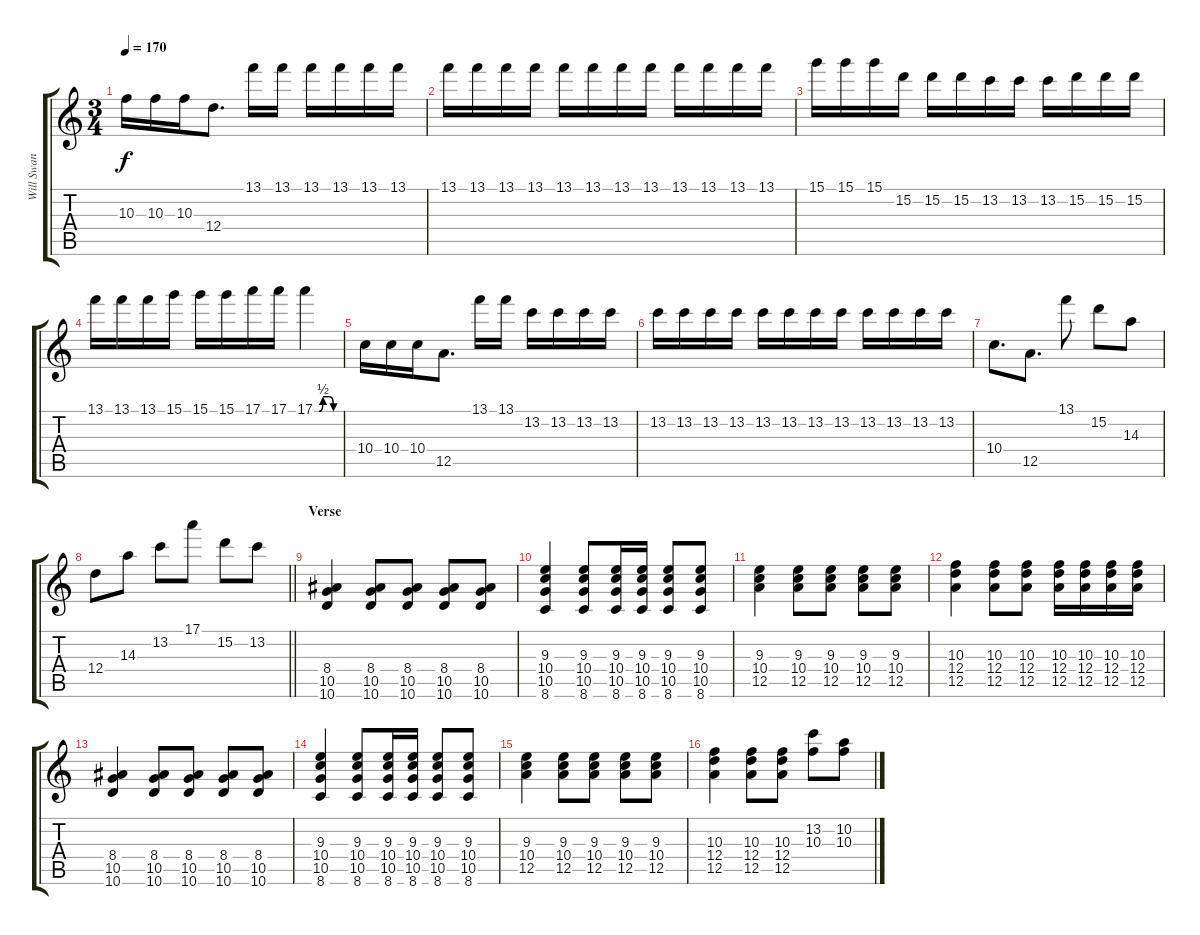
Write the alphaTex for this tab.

\track ("Will Swan (Guitar R)" "Will Swan ") {instrument distortionguitar}
\staff {score tabs}
\tuning (E4 B3 G3 D3 A2 E2) {hide}
\ts (3 4)
\tempo 170
\clef g2
\ks c
10.3.16{dy f} 10.3.16 10.3.16 12.4.8{d} 13.1.16 13.1.16 13.1.16 13.1.16 13.1.16 13.1.16 |
13.1.16 13.1.16 13.1.16 13.1.16 13.1.16 13.1.16 13.1.16 13.1.16 13.1.16 13.1.16 13.1.16 13.1.16 |
15.1.16 15.1.16 15.1.16 15.2.16 15.2.16 15.2.16 13.2.16 13.2.16 13.2.16 15.2.16 15.2.16 15.2.16 |
13.1.16 13.1.16 13.1.16 15.1.16 15.1.16 15.1.16 17.1.16 17.1.16 17.1{be (custom 0 0 10 0 20 2 35 2 45 0 60 0)}.4 |
10.4.16 10.4.16 10.4.16 12.5.8{d} 13.1.16 13.1.16 13.2.16 13.2.16 13.2.16 13.2.16 |
13.2.16 13.2.16 13.2.16 13.2.16 13.2.16 13.2.16 13.2.16 13.2.16 13.2.16 13.2.16 13.2.16 13.2.16 |
10.4.8{d} 12.5.8{d} 13.1.8 15.2.8 14.3.8 |
\barLineRight lightlight
12.4.8 14.3.8 13.2.8 17.1.8 15.2.8 13.2.8 |
\section ("" "Verse")
(8.4 10.5 10.6).4{instrument electricguitarjazz} (8.4 10.5 10.6).8 (8.4 10.5 10.6).8 (8.4 10.5 10.6).8 (8.4 10.5 10.6).8 |
(9.3 10.4 10.5 8.6).4 (9.3 10.4 10.5 8.6).8 (9.3 10.4 10.5 8.6).16 (9.3 10.4 10.5 8.6).16 (9.3 10.4 10.5 8.6).8 (9.3 10.4 10.5 8.6).8 |
(9.3 10.4 12.5).4 (9.3 10.4 12.5).8 (9.3 10.4 12.5).8 (9.3 10.4 12.5).8 (9.3 10.4 12.5).8 |
(10.3 12.4 12.5).4 (10.3 12.4 12.5).8 (10.3 12.4 12.5).8 (10.3 12.4 12.5).16 (10.3 12.4 12.5).16 (10.3 12.4 12.5).16 (10.3 12.4 12.5).16 |
(8.4 10.5 10.6).4 (8.4 10.5 10.6).8 (8.4 10.5 10.6).8 (8.4 10.5 10.6).8 (8.4 10.5 10.6).8 |
(9.3 10.4 10.5 8.6).4 (9.3 10.4 10.5 8.6).8 (9.3 10.4 10.5 8.6).16 (9.3 10.4 10.5 8.6).16 (9.3 10.4 10.5 8.6).8 (9.3 10.4 10.5 8.6).8 |
(9.3 10.4 12.5).4 (9.3 10.4 12.5).8 (9.3 10.4 12.5).8 (9.3 10.4 12.5).8 (9.3 10.4 12.5).8 |
(10.3 12.4 12.5).4 (10.3 12.4 12.5).8 (10.3 12.4 12.5).8 (13.2 10.3).8 (10.2 10.3).8
